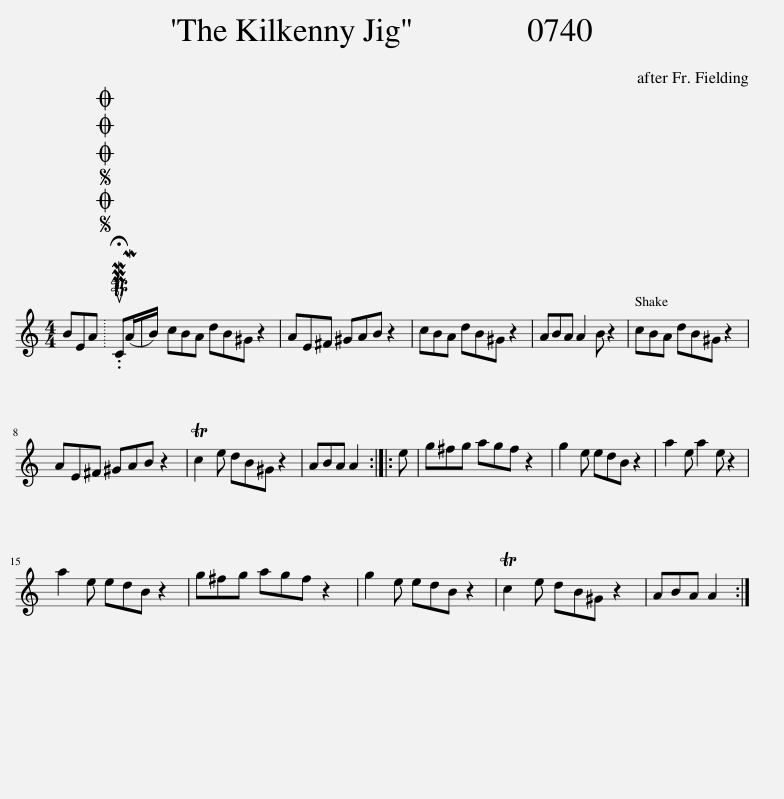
X:1
L:1/8
M:4/4
I:linebreak $
K:C
V:1 treble
V:1
 BEA |SOSOOO .!fermata!PMTuC(MA/B/) | cBA dB^G z2 | AE^F ^GAB z2 | cBA dB^G z2 | %5
 ABA A2 B z2 | cBA dB^G z2 |$ AE^F ^GAB z2 | Tc2 e dB^G z2 | ABA A2 :: %10
 e | g^fg agf z2 | g2 e edB z2 | a2 e a2 e z2 |$ a2 e edB z2 | %15
 g^fg agf z2 | g2 e edB z2 | Tc2 e dB^G z2 | ABA A2 :| %19
